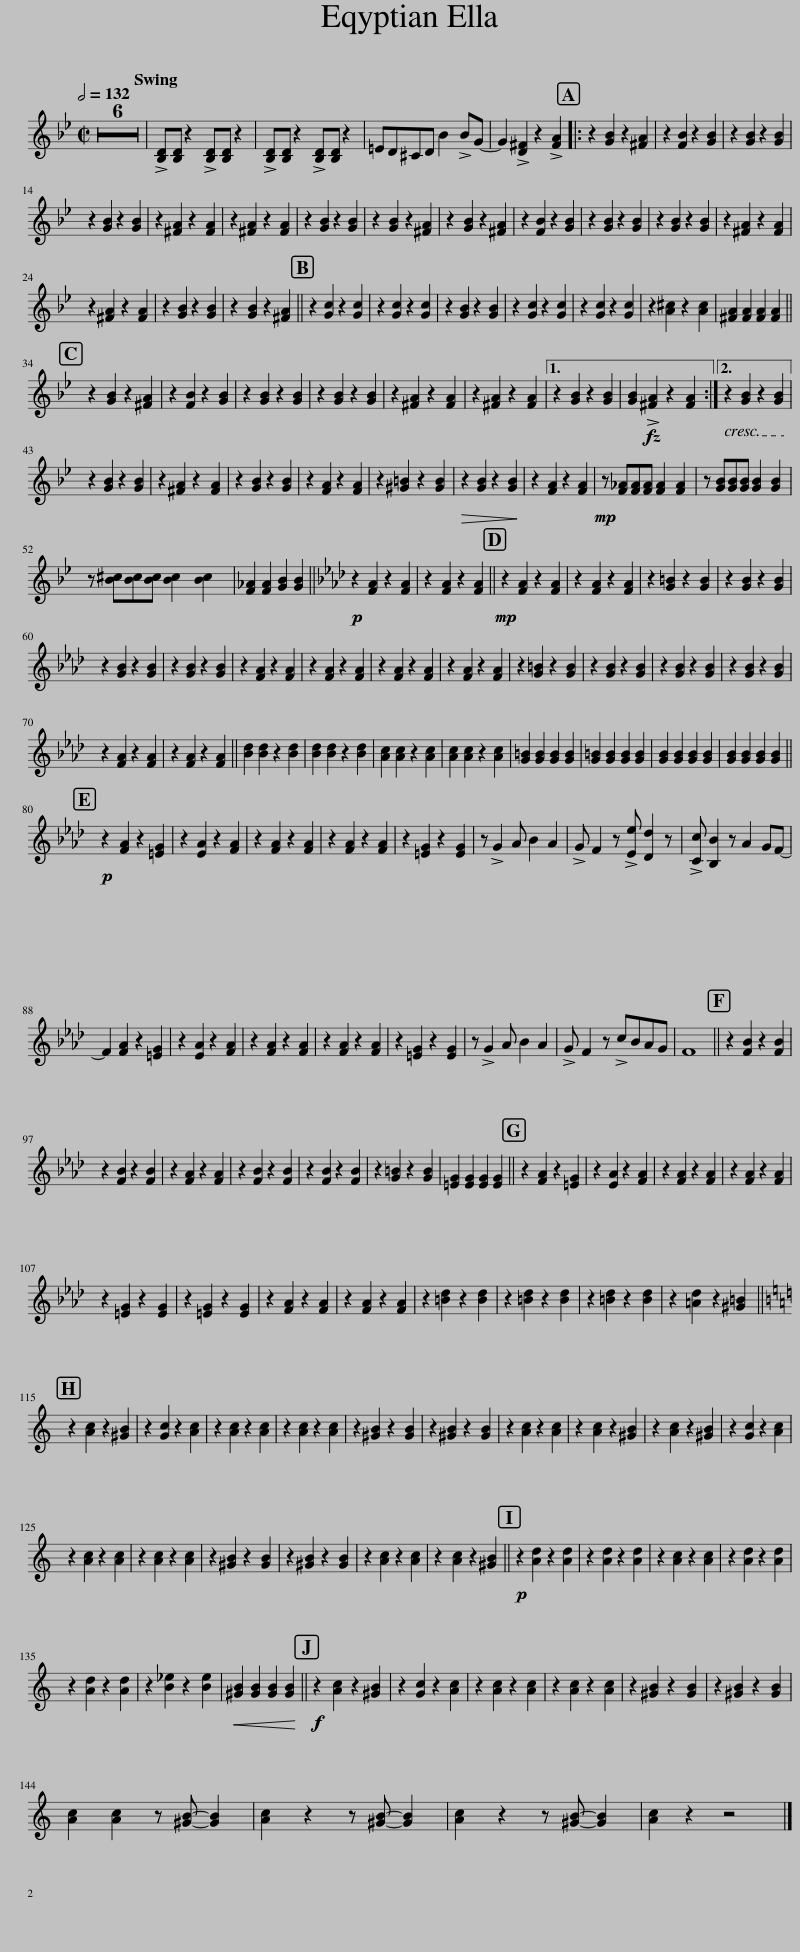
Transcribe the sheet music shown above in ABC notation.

X:1
L:1/8
Q:1/4=264
M:2/2
I:linebreak $
K:none
V:1 treble transpose=-7
V:1
[K:Bb] z8 | z8 | z8 | z8 | z8 | %5
 z8 | !>![B,D][B,D] z2 !>![B,D][B,D] z2 | !>![B,D][B,D] z2 !>![B,D][B,D] z2 | =ED^CD B2 !>!BG- | G2 !>![D^F]2 z2 !>![FA]2 |: %10
 z2 [GB]2 z2 [^FA]2 | z2 [FB]2 z2 [GB]2 | z2 [GB]2 z2 [GB]2 |$ z2 [GB]2 z2 [GB]2 | z2 [^FA]2 z2 [FA]2 | %15
 z2 [^FA]2 z2 [FA]2 | z2 [GB]2 z2 [GB]2 | z2 [GB]2 z2 [^FA]2 | z2 [GB]2 z2 [^FA]2 | z2 [FB]2 z2 [GB]2 | %20
 z2 [GB]2 z2 [GB]2 | z2 [GB]2 z2 [GB]2 | z2 [^FA]2 z2 [FA]2 |$ z2 [^FA]2 z2 [FA]2 | z2 [GB]2 z2 [GB]2 | %25
 z2 [GB]2 z2 [^FA]2 || z2 [Gc]2 z2 [Gc]2 | z2 [Gc]2 z2 [Gc]2 | z2 [GB]2 z2 [GB]2 | z2 [Gc]2 z2 [Gc]2 | %30
 z2 [Gc]2 z2 [Gc]2 | z2 [A^c]2 z2 [Ac]2 | [^FA]2 [FA]2 [FA]2 [FA]2 ||$ z2 [GB]2 z2 [^FA]2 | z2 [FB]2 z2 [GB]2 | %35
 z2 [GB]2 z2 [GB]2 | z2 [GB]2 z2 [GB]2 | z2 [^FA]2 z2 [FA]2 | z2 [^FA]2 z2 [FA]2 |1 z2 [GB]2 z2 [GB]2 | %40
 [GB]2 !>![^FA]2 z2 [FA]2 :|2 z2 [GB]2 z2 [GB]2 ||$ z2 [GB]2 z2 [GB]2 | z2 [^FA]2 z2 [FA]2 | z2 [GB]2 z2 [GB]2 | %45
 z2 [FA]2 z2 [FA]2 | z2 [^G=B]2 z2 [GB]2 |!>(! z2 [GB]2 z2 [GB]2!>)! | z2 [FA]2 z2 [FA]2 |!mp! z [F_A][FA][FA] [FA]2 [FA]2 | %50
 z [GB][GB][GB] [GB]2 [GB]2 |$ z [B^c][Bc][Bc] [Bc]2 [Bc]2 | [F_A]2 [FA]2 [GB]2 [GB]2 ||[K:Ab]!p! z2 [FA]2 z2 [FA]2 | z2 [FA]2 z2 [FA]2 || %55
!mp! z2 [FA]2 z2 [FA]2 | z2 [FA]2 z2 [FA]2 | z2 [G=B]2 z2 [GB]2 | z2 [GB]2 z2 [GB]2 |$ z2 [GB]2 z2 [GB]2 | %60
 z2 [GB]2 z2 [GB]2 | z2 [FA]2 z2 [FA]2 | z2 [FA]2 z2 [FA]2 | z2 [FA]2 z2 [FA]2 | z2 [FA]2 z2 [FA]2 | %65
 z2 [G=B]2 z2 [GB]2 | z2 [GB]2 z2 [GB]2 | z2 [GB]2 z2 [GB]2 | z2 [GB]2 z2 [GB]2 |$ z2 [FA]2 z2 [FA]2 | %70
 z2 [FA]2 z2 [FA]2 || [Bd]2 [Bd]2 z2 [Bd]2 | [Bd]2 [Bd]2 z2 [Bd]2 | [Ac]2 [Ac]2 z2 [Ac]2 | [Ac]2 [Ac]2 z2 [Ac]2 | %75
 [G=B]2 [GB]2 [GB]2 [GB]2 | [G=B]2 [GB]2 [GB]2 [GB]2 | [GB]2 [GB]2 [GB]2 [GB]2 | [GB]2 [GB]2 [GB]2 [GB]2 ||$!p! z2 [FA]2 z2 [=EG]2 | %80
 z2 [EA]2 z2 [FA]2 | z2 [FA]2 z2 [FA]2 | z2 [FA]2 z2 [FA]2 | z2 [=EG]2 z2 [EG]2 | z !>!G2 A B2 A2 | %85
 !>!G F2 z !>![Ee] [Dd]2 z | !>![Cc] [B,B]2 z A2 GF- |$ F2 [FA]2 z2 [=EG]2 | z2 [EA]2 z2 [FA]2 | z2 [FA]2 z2 [FA]2 | %90
 z2 [FA]2 z2 [FA]2 | z2 [=EG]2 z2 [EG]2 | z !>!G2 A B2 A2 | !>!G F2 z !>!cBAG | F8 || %95
 z2 [FB]2 z2 [FB]2 |$ z2 [FB]2 z2 [FB]2 | z2 [FA]2 z2 [FA]2 | z2 [FB]2 z2 [FB]2 | z2 [FB]2 z2 [FB]2 | %100
 z2 [G=B]2 z2 [GB]2 | [=EG]2 [EG]2 [EG]2 [EG]2 || z2 [FA]2 z2 [=EG]2 | z2 [EA]2 z2 [FA]2 | z2 [FA]2 z2 [FA]2 | %105
 z2 [FA]2 z2 [FA]2 |$ z2 [=EG]2 z2 [EG]2 | z2 [=EG]2 z2 [EG]2 | z2 [FA]2 z2 [FA]2 | z2 [FA]2 z2 [FA]2 | %110
 z2 [=Bd]2 z2 [Bd]2 | z2 [=Bd]2 z2 [Bd]2 | z2 [=Bd]2 z2 [Bd]2 | z2 [=Ad]2 z2 [^G=B]2 ||$[K:C] z2 [Ac]2 z2 [^GB]2 | %115
 z2 [Gc]2 z2 [Ac]2 | z2 [Ac]2 z2 [Ac]2 | z2 [Ac]2 z2 [Ac]2 | z2 [^GB]2 z2 [GB]2 | z2 [^GB]2 z2 [GB]2 | %120
 z2 [Ac]2 z2 [Ac]2 | z2 [Ac]2 z2 [^GB]2 | z2 [Ac]2 z2 [^GB]2 | z2 [Gc]2 z2 [Ac]2 |$ z2 [Ac]2 z2 [Ac]2 | %125
 z2 [Ac]2 z2 [Ac]2 | z2 [^GB]2 z2 [GB]2 | z2 [^GB]2 z2 [GB]2 | z2 [Ac]2 z2 [Ac]2 | z2 [Ac]2 z2 [^GB]2 || %130
!p! z2 [Ad]2 z2 [Ad]2 | z2 [Ad]2 z2 [Ad]2 | z2 [Ac]2 z2 [Ac]2 | z2 [Ad]2 z2 [Ad]2 |$ z2 [Ad]2 z2 [Ad]2 | %135
 z2 [B_e]2 z2 [Be]2 |!<(! [^GB]2 [GB]2 [GB]2 [GB]2!<)! ||!f! z2 [Ac]2 z2 [^GB]2 | z2 [Gc]2 z2 [Ac]2 | z2 [Ac]2 z2 [Ac]2 | %140
 z2 [Ac]2 z2 [Ac]2 | z2 [^GB]2 z2 [GB]2 | z2 [^GB]2 z2 [GB]2 |$ [Ac]2 [Ac]2 z [^GB]- [GB]2 | [Ac]2 z2 z [^GB]- [GB]2 | %145
 [Ac]2 z2 z [^GB]- [GB]2 | [Ac]2 z2 z4 |] %147
